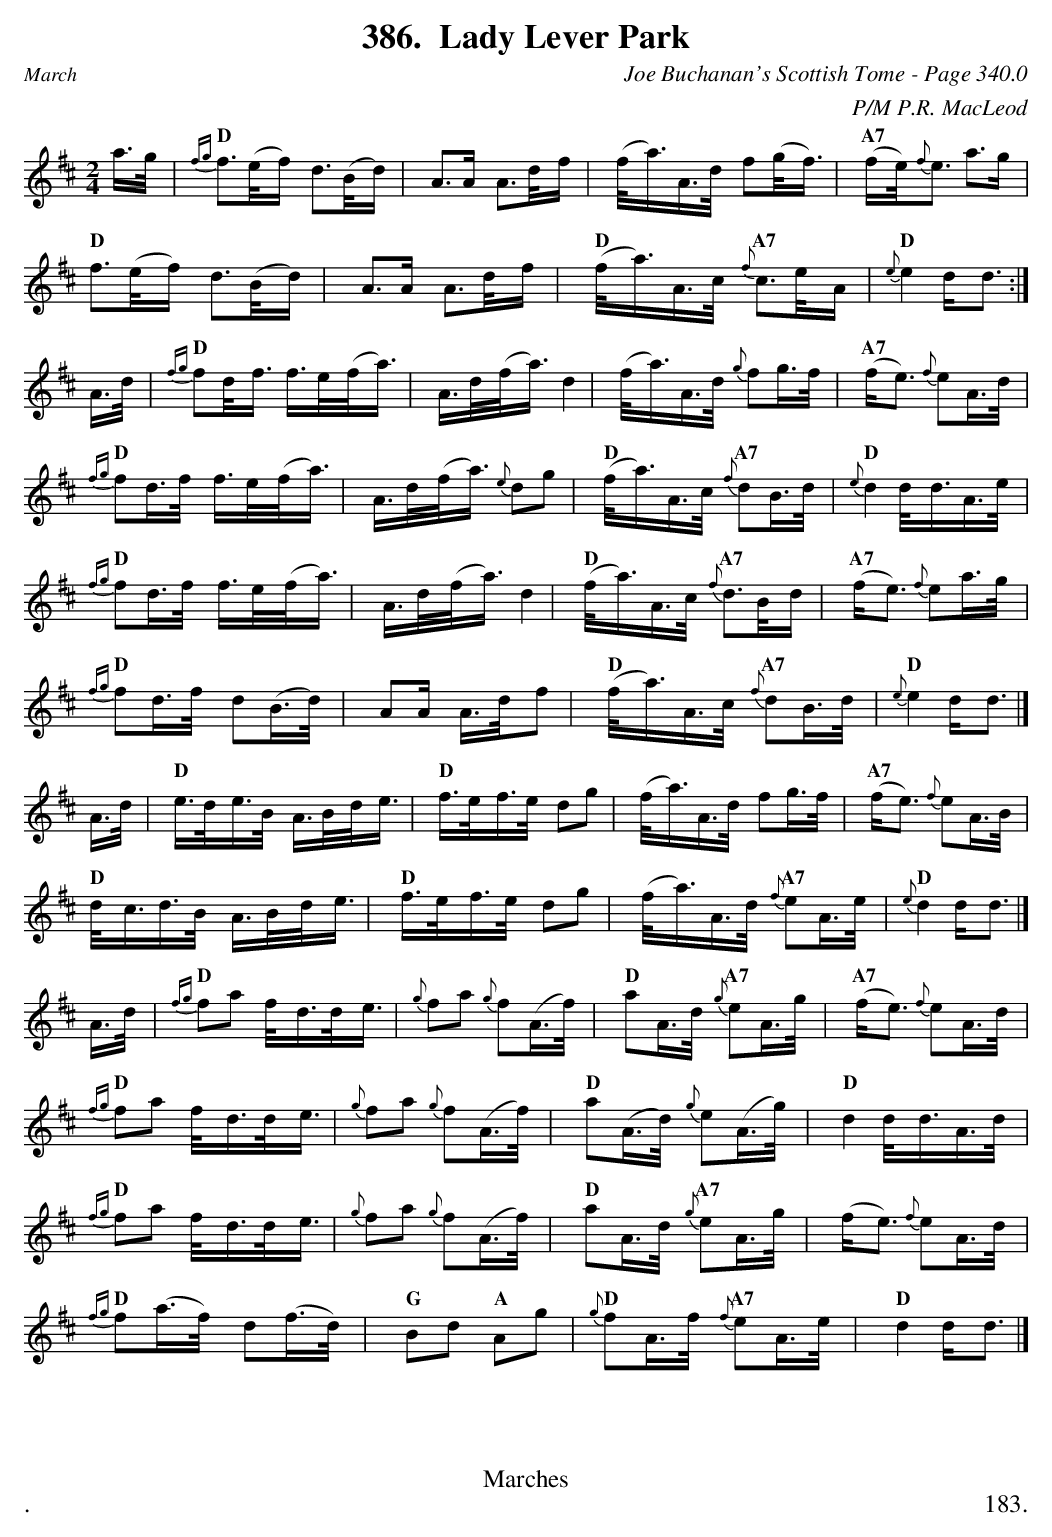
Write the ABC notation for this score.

X:1
T:Lady Lever Park
C:Joe Buchanan's Scottish Tome - Page 340.0
C:P/M P.R. MacLeod
L:1/8
M:2/4
K:D
a/>g/ | "D" {fg}f>(e/f/) d>(B/d/) | A>A A>d/f/ | (f/<a/)A/>d/ f(g/<f/) | "A7" (f/e/<){f}e a>g |
"D" f>(e/f/) d>(B/d/) | A>A A>d/f/ | "D" (f/<a/)A/>c/ "A7" {f}c>e/A/ | "D" {e}e2 d<d :|
A/>d/ | "D" {fg}fd/<f/ f/>e/(f/<a/) | A/>d/(f/<a/) d2 | (f/<a/)A/>d/ {g}fg/>f/ | "A7" (f<e) {f}eA/>d/ |
"D" {fg}fd/>f/ f/>e/(f/<a/) | A/>d/(f/<a/) {e}dg | "D" (f/<a/)A/>c/ "A7" {f}dB/>d/ | "D" {e}d2 d/<d/A/>e/ |
"D" {fg}fd/>f/ f/>e/(f/<a/) | A/>d/(f/<a/) d2 | "D" (f/<a/)A/>c/ "A7" {f}d>B/d/ | "A7" (f<e) {f}ea/>g/ |
"D" {fg}fd/>f/ d(B/>d/) | AA/ A/>d/f | "D" (f/<a/)A/>c/ "A7" {f}dB/>d/ | "D" {e}e2 d<d |]
A/>d/ | "D" e/>d/e/>B/ A/>B/d/<e/ | "D" f/>e/f/>e/ dg | (f/<a/)A/>d/ fg/>f/ | "A7" (f<e) {f}eA/>B/ |
"D" d/<c/d/>B/ A/>B/d/<e/ | "D" f/>e/f/>e/ dg | (f/<a/)A/>d/ "A7" {f}eA/>e/ | "D" {e}d2 d<d |]
A/>d/ | "D" {fg}fa f/<d/d/<e/ | {g}fa {g}f(A/>f/) | "D" aA/>d/ "A7" {g}eA/>g/ | "A7" (f<e) {f}eA/>d/ |
"D" {fg}fa f/<d/d/<e/ | {g}fa {g}f(A/>f/) | "D" a(A/>d/) {g}e(A/>g/) | "D" d2 d/<d/A/>d/ |
"D" {fg}fa f/<d/d/<e/ | {g}fa {g}f(A/>f/) | "D" aA/>d/ "A7" {g}eA/>g/ | (f<e) {f}eA/>d/ |
"D" {fg}f(a/>f/) d(f/>d/) | "G" Bd "A" Ag | "D" {g}fA/>f/ "A7" {f}eA/>e/ | "D" d2 d<d |]
